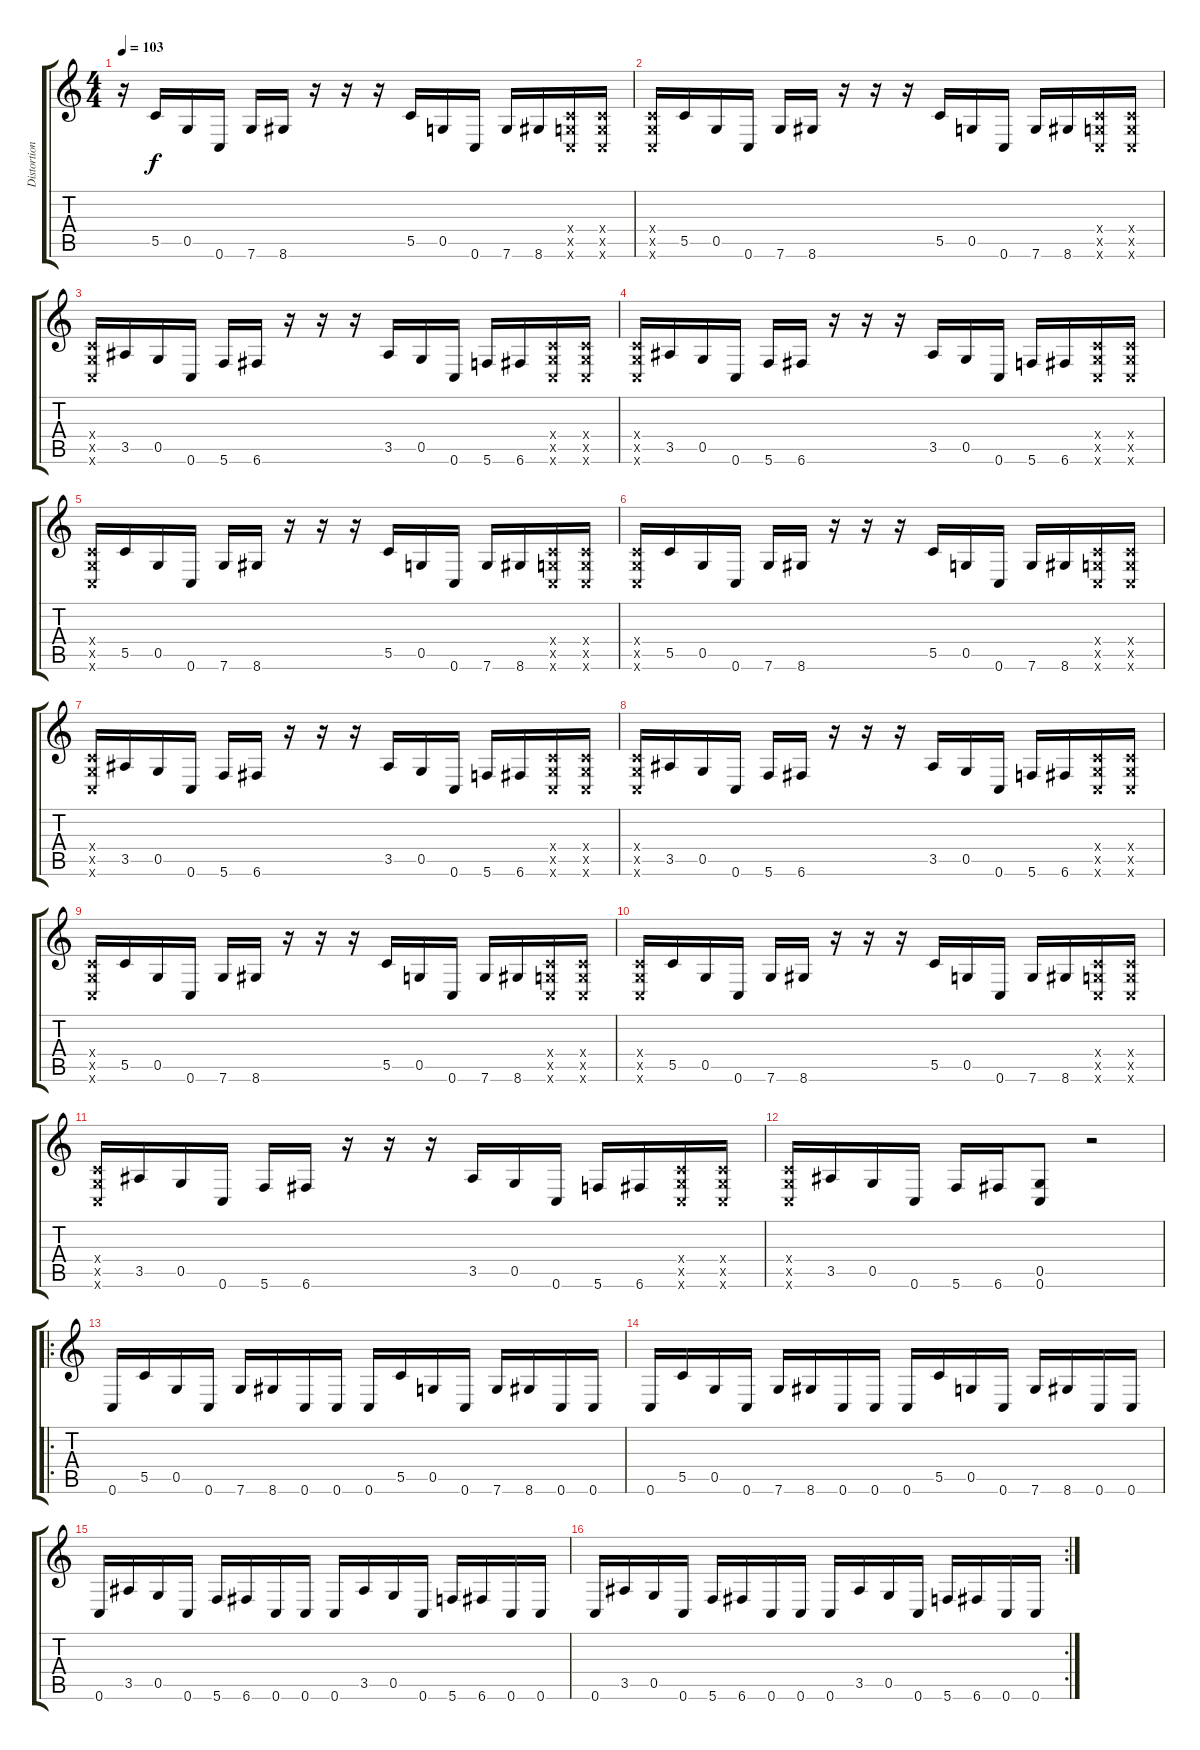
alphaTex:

\track ("Distortion gtr" "Distortion") {instrument distortionguitar}
\staff {score tabs}
\tuning (D4 A3 F3 C3 G2 C2) {hide}
\ts (4 4)
\tempo 103
\clef g2
\ks c
r.16{dy f instrument distortionguitar} 5.5.16 0.5.16 0.6.16 7.6.16 8.6.16 r.16 r.16 r.16 5.5.16 0.5.16 0.6.16 7.6.16 8.6.16 (0.4{x} 0.5{x} 0.6{x}).16 (0.4{x} 0.5{x} 0.6{x}).16 |
(0.4{x} 0.5{x} 0.6{x}).16 5.5.16 0.5.16 0.6.16 7.6.16 8.6.16 r.16 r.16 r.16 5.5.16 0.5.16 0.6.16 7.6.16 8.6.16 (0.4{x} 0.5{x} 0.6{x}).16 (0.4{x} 0.5{x} 0.6{x}).16 |
(0.4{x} 0.5{x} 0.6{x}).16 3.5.16 0.5.16 0.6.16 5.6.16 6.6.16 r.16 r.16 r.16 3.5.16 0.5.16 0.6.16 5.6.16 6.6.16 (0.4{x} 0.5{x} 0.6{x}).16 (0.4{x} 0.5{x} 0.6{x}).16 |
(0.4{x} 0.5{x} 0.6{x}).16 3.5.16 0.5.16 0.6.16 5.6.16 6.6.16 r.16 r.16 r.16 3.5.16 0.5.16 0.6.16 5.6.16 6.6.16 (0.4{x} 0.5{x} 0.6{x}).16 (0.4{x} 0.5{x} 0.6{x}).16 |
(0.4{x} 0.5{x} 0.6{x}).16 5.5.16 0.5.16 0.6.16 7.6.16 8.6.16 r.16 r.16 r.16 5.5.16 0.5.16 0.6.16 7.6.16 8.6.16 (0.4{x} 0.5{x} 0.6{x}).16 (0.4{x} 0.5{x} 0.6{x}).16 |
(0.4{x} 0.5{x} 0.6{x}).16 5.5.16 0.5.16 0.6.16 7.6.16 8.6.16 r.16 r.16 r.16 5.5.16 0.5.16 0.6.16 7.6.16 8.6.16 (0.4{x} 0.5{x} 0.6{x}).16 (0.4{x} 0.5{x} 0.6{x}).16 |
(0.4{x} 0.5{x} 0.6{x}).16 3.5.16 0.5.16 0.6.16 5.6.16 6.6.16 r.16 r.16 r.16 3.5.16 0.5.16 0.6.16 5.6.16 6.6.16 (0.4{x} 0.5{x} 0.6{x}).16 (0.4{x} 0.5{x} 0.6{x}).16 |
(0.4{x} 0.5{x} 0.6{x}).16 3.5.16 0.5.16 0.6.16 5.6.16 6.6.16 r.16 r.16 r.16 3.5.16 0.5.16 0.6.16 5.6.16 6.6.16 (0.4{x} 0.5{x} 0.6{x}).16 (0.4{x} 0.5{x} 0.6{x}).16 |
(0.4{x} 0.5{x} 0.6{x}).16 5.5.16 0.5.16 0.6.16 7.6.16 8.6.16 r.16 r.16 r.16 5.5.16 0.5.16 0.6.16 7.6.16 8.6.16 (0.4{x} 0.5{x} 0.6{x}).16 (0.4{x} 0.5{x} 0.6{x}).16 |
(0.4{x} 0.5{x} 0.6{x}).16 5.5.16 0.5.16 0.6.16 7.6.16 8.6.16 r.16 r.16 r.16 5.5.16 0.5.16 0.6.16 7.6.16 8.6.16 (0.4{x} 0.5{x} 0.6{x}).16 (0.4{x} 0.5{x} 0.6{x}).16 |
(0.4{x} 0.5{x} 0.6{x}).16 3.5.16 0.5.16 0.6.16 5.6.16 6.6.16 r.16 r.16 r.16 3.5.16 0.5.16 0.6.16 5.6.16 6.6.16 (0.4{x} 0.5{x} 0.6{x}).16 (0.4{x} 0.5{x} 0.6{x}).16 |
(0.4{x} 0.5{x} 0.6{x}).16 3.5.16 0.5.16 0.6.16 5.6.16 6.6.16 (0.5 0.6).8 r.2 |
\ro
0.6.16 5.5.16 0.5.16 0.6.16 7.6.16 8.6.16 0.6.16 0.6.16 0.6.16 5.5.16 0.5.16 0.6.16 7.6.16 8.6.16 0.6.16 0.6.16 |
0.6.16 5.5.16 0.5.16 0.6.16 7.6.16 8.6.16 0.6.16 0.6.16 0.6.16 5.5.16 0.5.16 0.6.16 7.6.16 8.6.16 0.6.16 0.6.16 |
0.6.16 3.5.16 0.5.16 0.6.16 5.6.16 6.6.16 0.6.16 0.6.16 0.6.16 3.5.16 0.5.16 0.6.16 5.6.16 6.6.16 0.6.16 0.6.16 |
\rc 2
0.6.16 3.5.16 0.5.16 0.6.16 5.6.16 6.6.16 0.6.16 0.6.16 0.6.16 3.5.16 0.5.16 0.6.16 5.6.16 6.6.16 0.6.16 0.6.16
